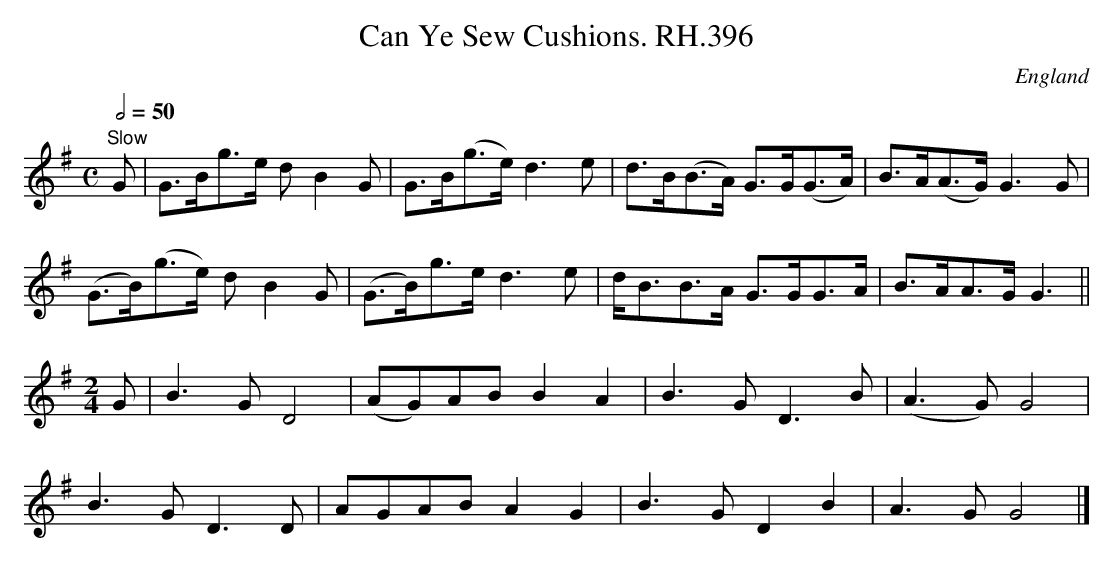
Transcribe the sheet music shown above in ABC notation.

X:1
T:Can Ye Sew Cushions. RH.396
L:1/8
M:C
O:England
Q:2/4=50
K:G
"Slow"G|G>Bg>e d B2G|G>B(g>e)d3e|\
d>B(B>A) G>G(G>A)|B>A(A>G)G3G|!
(G>B)(g>e) dB2G|(G>B)g>ed3e|\
d<BB>A G>GG>A|B>AA>GG3||!
M:2/4
G|B3G D4|(AG)AB B2A2|B3G D3B|(A3G) G4|!
B3G D3D|AGAB A2G2|B3G D2B2|A3G G4|]
